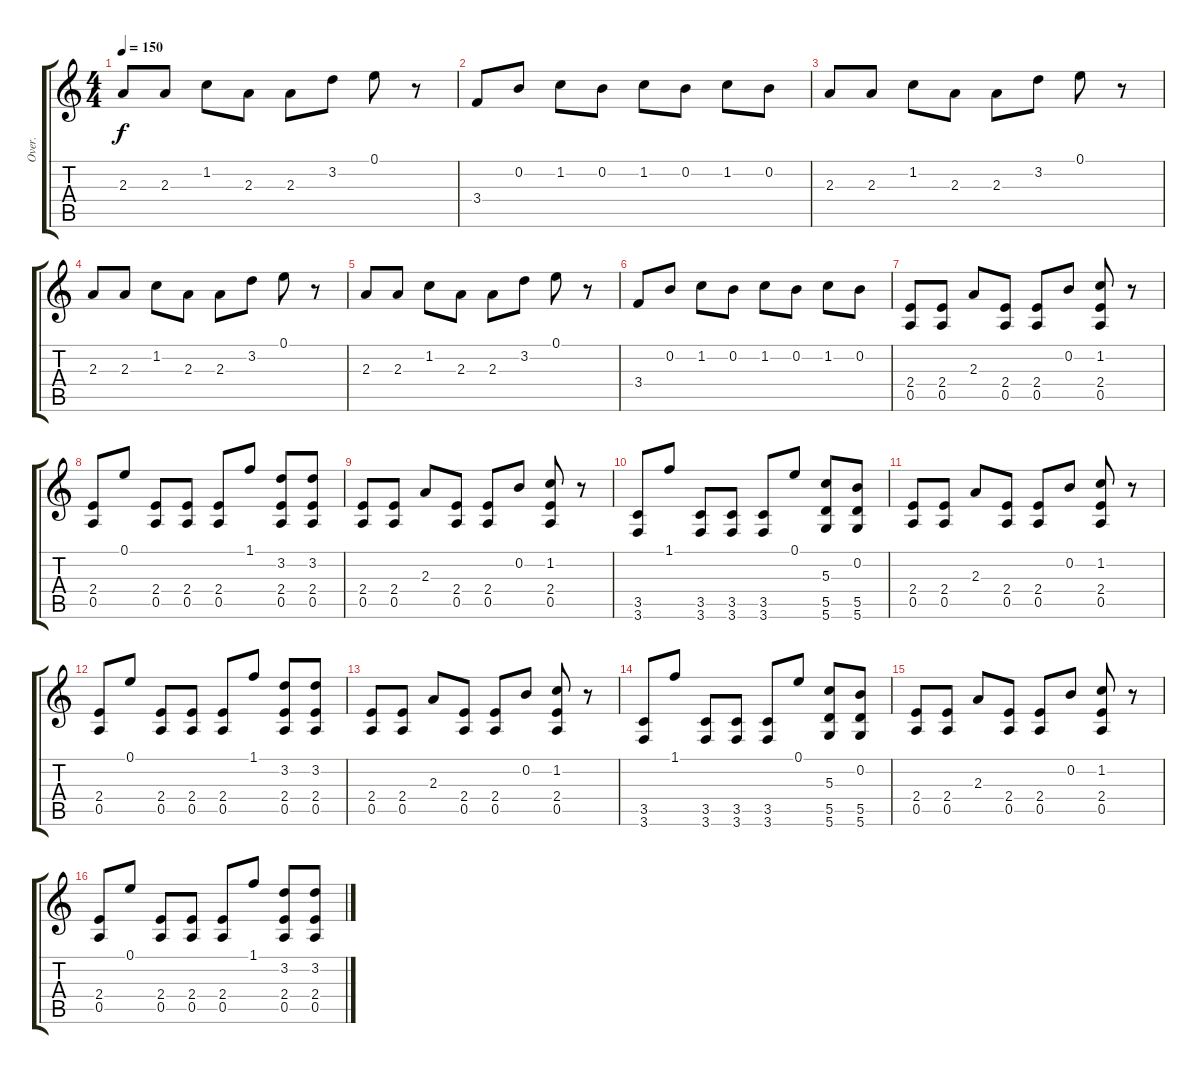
\track ("Over." "Over.") {instrument overdrivenguitar}
\staff {score tabs}
\tuning (E4 B3 G3 D3 A2 D2) {hide}
\ts (4 4)
\tempo 150
\clef g2
\ks c
2.3.8{dy f} 2.3.8 1.2.8 2.3.8 2.3.8 3.2.8 0.1.8 r.8 |
3.4.8 0.2.8 1.2.8 0.2.8 1.2.8 0.2.8 1.2.8 0.2.8 |
2.3.8 2.3.8 1.2.8 2.3.8 2.3.8 3.2.8 0.1.8 r.8 |
2.3.8 2.3.8 1.2.8 2.3.8 2.3.8 3.2.8 0.1.8 r.8 |
2.3.8 2.3.8 1.2.8 2.3.8 2.3.8 3.2.8 0.1.8 r.8 |
3.4.8 0.2.8 1.2.8 0.2.8 1.2.8 0.2.8 1.2.8 0.2.8 |
(2.4 0.5).8 (2.4 0.5).8 2.3.8 (2.4 0.5).8 (2.4 0.5).8 0.2.8 (1.2 2.4 0.5).8 r.8 |
(2.4 0.5).8 0.1.8 (2.4 0.5).8 (2.4 0.5).8 (2.4 0.5).8 1.1.8 (3.2 2.4 0.5).8 (3.2 2.4 0.5).8 |
(2.4 0.5).8 (2.4 0.5).8 2.3.8 (2.4 0.5).8 (2.4 0.5).8 0.2.8 (1.2 2.4 0.5).8 r.8 |
(3.5 3.6).8 1.1.8 (3.5 3.6).8 (3.5 3.6).8 (3.5 3.6).8 0.1.8 (5.3 5.5 5.6).8 (0.2 5.5 5.6).8 |
(2.4 0.5).8 (2.4 0.5).8 2.3.8 (2.4 0.5).8 (2.4 0.5).8 0.2.8 (1.2 2.4 0.5).8 r.8 |
(2.4 0.5).8 0.1.8 (2.4 0.5).8 (2.4 0.5).8 (2.4 0.5).8 1.1.8 (3.2 2.4 0.5).8 (3.2 2.4 0.5).8 |
(2.4 0.5).8 (2.4 0.5).8 2.3.8 (2.4 0.5).8 (2.4 0.5).8 0.2.8 (1.2 2.4 0.5).8 r.8 |
(3.5 3.6).8 1.1.8 (3.5 3.6).8 (3.5 3.6).8 (3.5 3.6).8 0.1.8 (5.3 5.5 5.6).8 (0.2 5.5 5.6).8 |
(2.4 0.5).8 (2.4 0.5).8 2.3.8 (2.4 0.5).8 (2.4 0.5).8 0.2.8 (1.2 2.4 0.5).8 r.8 |
(2.4 0.5).8 0.1.8 (2.4 0.5).8 (2.4 0.5).8 (2.4 0.5).8 1.1.8 (3.2 2.4 0.5).8 (3.2 2.4 0.5).8
